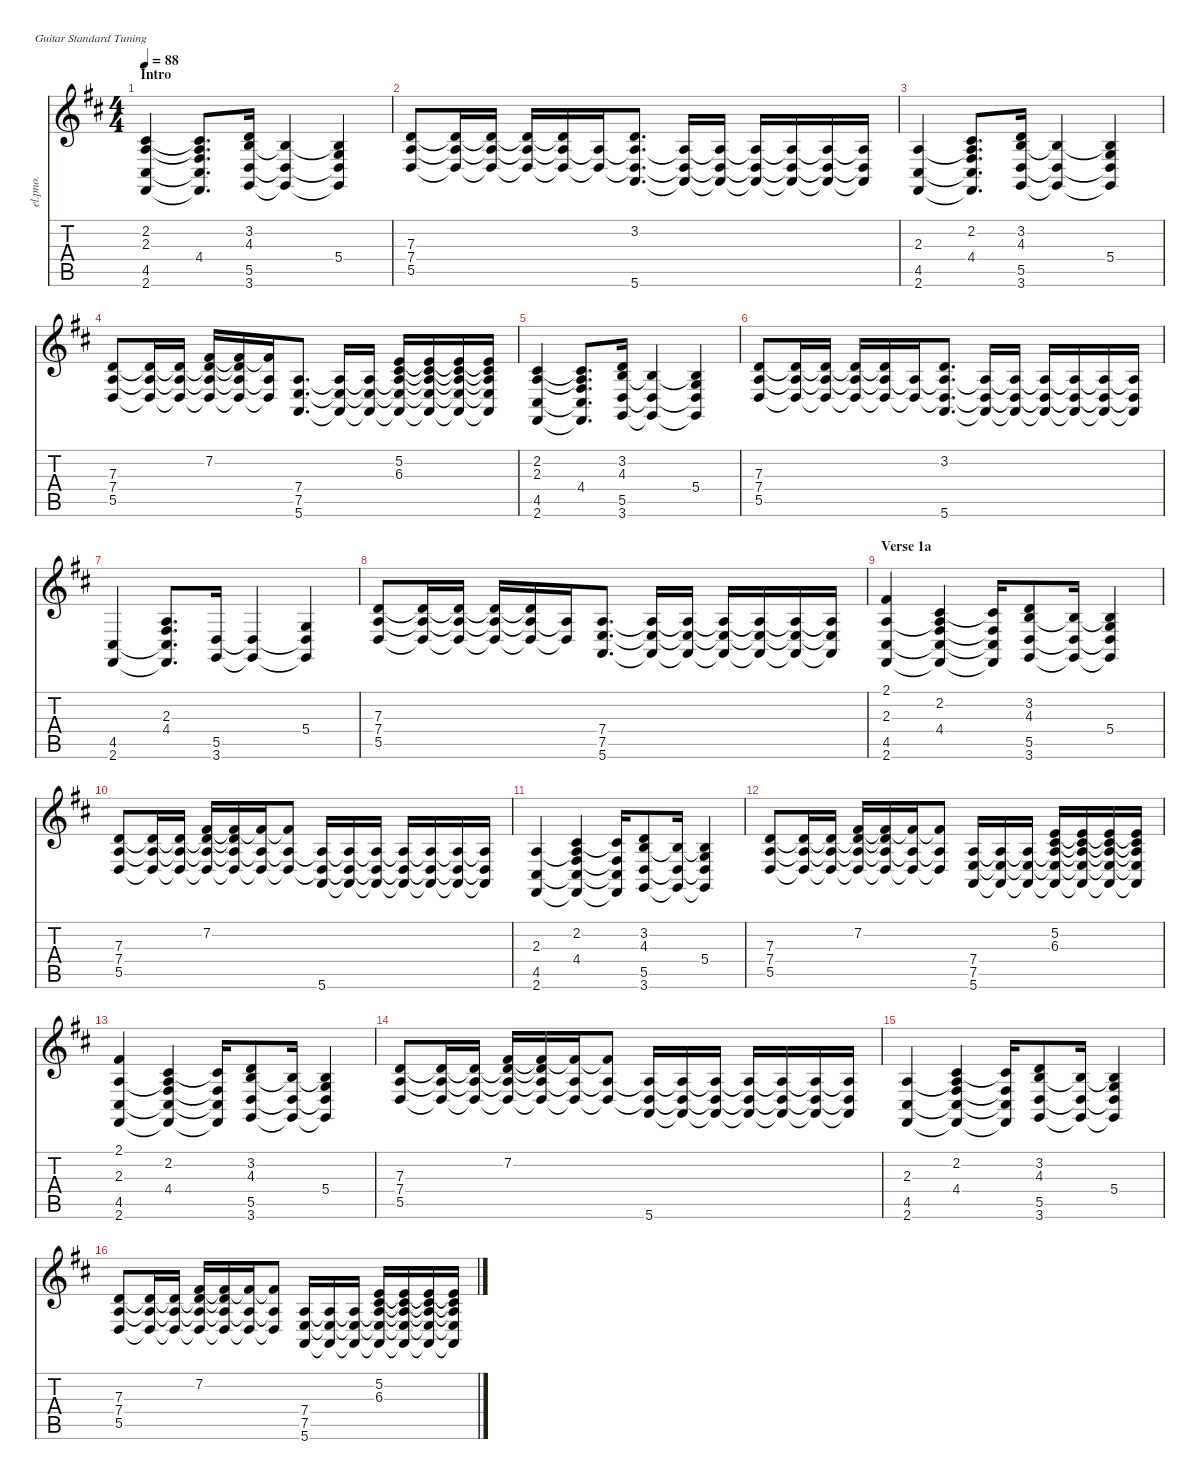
\defaultSystemsLayout 4
\hideDynamics
\bracketExtendMode nobrackets
\otherSystemsTrackNameOrientation horizontal
\track ("E-Piano Rhythm" "el.pno.") {instrument electricpiano1}
\staff {score tabs}
\tuning (E4 B3 G3 D3 A2 E2)
\ts (4 4)
\section ("" "Intro")
\tempo 88
\clef g2
\ks d
(2.6{acc #} 4.5{acc #} 2.3{acc forcenatural} 2.2{acc #}).4{dy mf instrument electricpiano1 beam Up} (4.4{acc #} 4.5{t acc #} 2.6{t acc #} 2.3{t acc forcenatural} 2.2{t acc #}).8{d beam Up} (3.2{acc forcenatural} 4.3{acc forcenatural} 3.6{acc forcenatural} 5.5{acc forcenatural}).16{beam Up} (5.5{t acc forcenatural} 3.6{t acc forcenatural} 4.3{t acc forcenatural}).4{beam Up} (5.4{acc forcenatural} 4.3{t acc forcenatural} 5.5{t acc forcenatural} 3.6{t acc forcenatural}).4{beam Up} |
(5.5{acc forcenatural} 7.4{acc forcenatural} 7.3{acc forcenatural}).8{beam Up} (5.5{t acc forcenatural} 7.4{t acc forcenatural} 7.3{t acc forcenatural}).16{beam Up} (5.5{t acc forcenatural} 7.4{t acc forcenatural} 7.3{t acc forcenatural}).16{beam Up} (5.5{t acc forcenatural} 7.4{t acc forcenatural} 7.3{t acc forcenatural}).16{beam Up} (5.5{t acc forcenatural} 7.4{t acc forcenatural} 7.3{t acc forcenatural}).16{beam Up} (5.5{t acc forcenatural} 7.4{t acc forcenatural}).16{beam Up} (3.2{acc forcenatural} 5.6{acc forcenatural} 5.5{t acc forcenatural} 7.4{t acc forcenatural}).8{d beam Up} (5.6{t acc forcenatural} 5.5{t acc forcenatural} 7.4{t acc forcenatural}).16{beam Up} (5.6{t acc forcenatural} 5.5{t acc forcenatural} 7.4{t acc forcenatural}).16{beam Up} (5.6{t acc forcenatural} 5.5{t acc forcenatural} 7.4{t acc forcenatural}).16{beam Up} (5.6{t acc forcenatural} 5.5{t acc forcenatural} 7.4{t acc forcenatural}).16{beam Up} (5.6{t acc forcenatural} 5.5{t acc forcenatural} 7.4{t acc forcenatural}).16{beam Up} (5.6{t acc forcenatural} 5.5{t acc forcenatural} 7.4{t acc forcenatural}).16{beam Up} |
(2.6{acc #} 4.5{acc #} 2.3{acc forcenatural}).4{beam Up} (4.4{acc #} 4.5{t acc #} 2.6{t acc #} 2.3{t acc forcenatural} 2.2{acc #}).8{d beam Up} (3.2{acc forcenatural} 4.3{acc forcenatural} 3.6{acc forcenatural} 5.5{acc forcenatural}).16{beam Up} (5.5{t acc forcenatural} 3.6{t acc forcenatural} 4.3{t acc forcenatural}).4{beam Up} (5.4{acc forcenatural} 4.3{t acc forcenatural} 5.5{t acc forcenatural} 3.6{t acc forcenatural}).4{beam Up} |
(5.5{acc forcenatural} 7.4{acc forcenatural} 7.3{acc forcenatural}).8{beam Up} (5.5{t acc forcenatural} 7.4{t acc forcenatural} 7.3{t acc forcenatural}).16{beam Up} (5.5{t acc forcenatural} 7.4{t acc forcenatural} 7.3{t acc forcenatural}).16{beam Up} (5.5{t acc forcenatural} 7.4{t acc forcenatural} 7.3{t acc forcenatural} 7.2{acc #}).16{beam Up} (5.5{t acc forcenatural} 7.4{t acc forcenatural} 7.3{t acc forcenatural} 7.2{t acc #}).16{beam Up} (5.5{t acc forcenatural} 7.4{t acc forcenatural} 7.2{t acc #}).16{beam Up} (5.6{acc forcenatural} 7.5{acc forcenatural} 7.4{acc forcenatural}).8{d beam Up} (5.6{t acc forcenatural} 7.4{t acc forcenatural} 7.5{t acc forcenatural}).16{beam Up} (5.6{t acc forcenatural} 7.4{t acc forcenatural} 7.5{t acc forcenatural}).16{beam Up} (5.6{t acc forcenatural} 7.4{t acc forcenatural} 7.5{t acc forcenatural} 5.2{acc forcenatural} 6.3{acc #}).16{beam Up} (5.6{t acc forcenatural} 7.4{t acc forcenatural} 7.5{t acc forcenatural} 5.2{t acc forcenatural} 6.3{t acc #}).16{beam Up} (5.6{t acc forcenatural} 7.4{t acc forcenatural} 7.5{t acc forcenatural} 5.2{t acc forcenatural} 6.3{t acc #}).16{beam Up} (7.4{t acc forcenatural} 7.5{t acc forcenatural} 5.6{t acc forcenatural} 5.2{t acc forcenatural} 6.3{t acc #}).16{beam Up} |
(2.6{acc #} 4.5{acc #} 2.3{acc forcenatural} 2.2{acc #}).4{beam Up} (4.4{acc #} 4.5{t acc #} 2.6{t acc #} 2.3{t acc forcenatural} 2.2{t acc #}).8{d beam Up} (3.2{acc forcenatural} 4.3{acc forcenatural} 3.6{acc forcenatural} 5.5{acc forcenatural}).16{beam Up} (5.5{t acc forcenatural} 3.6{t acc forcenatural} 4.3{t acc forcenatural}).4{beam Up} (5.4{acc forcenatural} 4.3{t acc forcenatural} 5.5{t acc forcenatural} 3.6{t acc forcenatural}).4{beam Up} |
(5.5{acc forcenatural} 7.4{acc forcenatural} 7.3{acc forcenatural}).8{beam Up} (5.5{t acc forcenatural} 7.4{t acc forcenatural} 7.3{t acc forcenatural}).16{beam Up} (5.5{t acc forcenatural} 7.4{t acc forcenatural} 7.3{t acc forcenatural}).16{beam Up} (5.5{t acc forcenatural} 7.4{t acc forcenatural} 7.3{t acc forcenatural}).16{beam Up} (5.5{t acc forcenatural} 7.4{t acc forcenatural} 7.3{t acc forcenatural}).16{beam Up} (5.5{t acc forcenatural} 7.4{t acc forcenatural}).16{beam Up} (3.2{acc forcenatural} 5.6{acc forcenatural} 5.5{t acc forcenatural} 7.4{t acc forcenatural}).8{d beam Up} (5.6{t acc forcenatural} 5.5{t acc forcenatural} 7.4{t acc forcenatural}).16{beam Up} (5.6{t acc forcenatural} 5.5{t acc forcenatural} 7.4{t acc forcenatural}).16{beam Up} (5.6{t acc forcenatural} 5.5{t acc forcenatural} 7.4{t acc forcenatural}).16{beam Up} (5.6{t acc forcenatural} 5.5{t acc forcenatural} 7.4{t acc forcenatural}).16{beam Up} (5.6{t acc forcenatural} 5.5{t acc forcenatural} 7.4{t acc forcenatural}).16{beam Up} (5.6{t acc forcenatural} 5.5{t acc forcenatural} 7.4{t acc forcenatural}).16{beam Up} |
(2.6{acc #} 4.5{acc #}).4{beam Up} (4.4{acc #} 4.5{t acc #} 2.6{t acc #} 2.3{acc forcenatural}).8{d beam Up} (3.6{acc forcenatural} 5.5{acc forcenatural}).16{beam Up} (5.5{t acc forcenatural} 3.6{t acc forcenatural}).4{beam Up} (5.4{acc forcenatural} 5.5{t acc forcenatural} 3.6{t acc forcenatural}).4{beam Up} |
(5.5{acc forcenatural} 7.4{acc forcenatural} 7.3{acc forcenatural}).8{beam Up} (5.5{t acc forcenatural} 7.4{t acc forcenatural} 7.3{t acc forcenatural}).16{beam Up} (5.5{t acc forcenatural} 7.4{t acc forcenatural} 7.3{t acc forcenatural}).16{beam Up} (5.5{t acc forcenatural} 7.4{t acc forcenatural} 7.3{t acc forcenatural}).16{beam Up} (5.5{t acc forcenatural} 7.4{t acc forcenatural} 7.3{t acc forcenatural}).16{beam Up} (5.5{t acc forcenatural} 7.4{t acc forcenatural}).16{beam Up} (5.6{acc forcenatural} 7.5{acc forcenatural} 7.4{acc forcenatural}).8{d beam Up} (5.6{t acc forcenatural} 7.4{t acc forcenatural} 7.5{t acc forcenatural}).16{beam Up} (5.6{t acc forcenatural} 7.4{t acc forcenatural} 7.5{t acc forcenatural}).16{beam Up} (5.6{t acc forcenatural} 7.4{t acc forcenatural} 7.5{t acc forcenatural}).16{beam Up} (5.6{t acc forcenatural} 7.4{t acc forcenatural} 7.5{t acc forcenatural}).16{beam Up} (5.6{t acc forcenatural} 7.4{t acc forcenatural} 7.5{t acc forcenatural}).16{beam Up} (7.4{t acc forcenatural} 7.5{t acc forcenatural} 5.6{t acc forcenatural}).16{beam Up} |
\section ("" "Verse 1a")
(2.6{acc #} 4.5{acc #} 2.3{acc forcenatural} 2.1{acc #}).4{beam Up} (4.4{acc #} 4.5{t acc #} 2.6{t acc #} 2.3{t acc forcenatural} 2.2{acc #}).4{beam Up} (4.4{t acc #} 2.2{t acc #} 4.5{t acc #} 2.6{t acc #}).16{beam Up} (3.2{acc forcenatural} 4.3{acc forcenatural} 3.6{acc forcenatural} 5.5{acc forcenatural}).8{beam Up} (5.5{t acc forcenatural} 3.6{t acc forcenatural} 4.3{t acc forcenatural}).16{beam Up} (5.4{acc forcenatural} 4.3{t acc forcenatural} 5.5{t acc forcenatural} 3.6{t acc forcenatural}).4{beam Up} |
(5.5{acc forcenatural} 7.4{acc forcenatural} 7.3{acc forcenatural}).8{beam Up} (5.5{t acc forcenatural} 7.4{t acc forcenatural} 7.3{t acc forcenatural}).16{beam Up} (5.5{t acc forcenatural} 7.4{t acc forcenatural} 7.3{t acc forcenatural}).16{beam Up} (5.5{t acc forcenatural} 7.4{t acc forcenatural} 7.3{t acc forcenatural} 7.2{acc #}).16{beam Up} (5.5{t acc forcenatural} 7.4{t acc forcenatural} 7.3{t acc forcenatural} 7.2{t acc #}).16{beam Up} (5.5{t acc forcenatural} 7.4{t acc forcenatural} 7.2{t acc #}).16{beam Up} (5.5{t acc forcenatural} 7.4{t acc forcenatural} 7.2{t acc #}).8{beam Up} (5.6{acc forcenatural} 5.5{t acc forcenatural} 7.4{t acc forcenatural}).16{beam Up} (5.5{t acc forcenatural} 7.4{t acc forcenatural} 5.6{t acc forcenatural}).16{beam Up} (5.5{t acc forcenatural} 7.4{t acc forcenatural} 5.6{t acc forcenatural}).16{beam Up} (5.6{t acc forcenatural} 5.5{t acc forcenatural} 7.4{t acc forcenatural}).16{beam Up} (5.6{t acc forcenatural} 5.5{t acc forcenatural} 7.4{t acc forcenatural}).16{beam Up} (5.6{t acc forcenatural} 5.5{t acc forcenatural} 7.4{t acc forcenatural}).16{beam Up} (5.6{t acc forcenatural} 5.5{t acc forcenatural} 7.4{t acc forcenatural}).16{beam Up} |
(2.6{acc #} 4.5{acc #} 2.3{acc forcenatural}).4{beam Up} (4.4{acc #} 4.5{t acc #} 2.6{t acc #} 2.3{t acc forcenatural} 2.2{acc #}).4{beam Up} (4.4{t acc #} 2.2{t acc #} 4.5{t acc #} 2.6{t acc #}).16{beam Up} (3.2{acc forcenatural} 4.3{acc forcenatural} 3.6{acc forcenatural} 5.5{acc forcenatural}).8{beam Up} (5.5{t acc forcenatural} 3.6{t acc forcenatural} 4.3{t acc forcenatural}).16{beam Up} (5.4{acc forcenatural} 4.3{t acc forcenatural} 5.5{t acc forcenatural} 3.6{t acc forcenatural}).4{beam Up} |
(5.5{acc forcenatural} 7.4{acc forcenatural} 7.3{acc forcenatural}).8{beam Up} (5.5{t acc forcenatural} 7.4{t acc forcenatural} 7.3{t acc forcenatural}).16{beam Up} (5.5{t acc forcenatural} 7.4{t acc forcenatural} 7.3{t acc forcenatural}).16{beam Up} (5.5{t acc forcenatural} 7.4{t acc forcenatural} 7.3{t acc forcenatural} 7.2{acc #}).16{beam Up} (5.5{t acc forcenatural} 7.4{t acc forcenatural} 7.3{t acc forcenatural} 7.2{t acc #}).16{beam Up} (5.5{t acc forcenatural} 7.4{t acc forcenatural} 7.2{t acc #}).16{beam Up} (5.5{t acc forcenatural} 7.4{t acc forcenatural} 7.2{t acc #}).8{beam Up} (7.4{acc forcenatural} 7.5{acc forcenatural} 5.6{acc forcenatural}).16{beam Up} (5.6{t acc forcenatural} 7.4{t acc forcenatural} 7.5{t acc forcenatural}).16{beam Up} (5.6{t acc forcenatural} 7.4{t acc forcenatural} 7.5{t acc forcenatural}).16{beam Up} (5.6{t acc forcenatural} 7.4{t acc forcenatural} 7.5{t acc forcenatural} 6.3{acc #} 5.2{acc forcenatural}).16{beam Up} (5.6{t acc forcenatural} 7.4{t acc forcenatural} 7.5{t acc forcenatural} 5.2{t acc forcenatural} 6.3{t acc #}).16{beam Up} (5.6{t acc forcenatural} 7.4{t acc forcenatural} 7.5{t acc forcenatural} 5.2{t acc forcenatural} 6.3{t acc #}).16{beam Up} (7.4{t acc forcenatural} 7.5{t acc forcenatural} 5.6{t acc forcenatural} 5.2{t acc forcenatural} 6.3{t acc #}).16{beam Up} |
(2.6{acc #} 4.5{acc #} 2.3{acc forcenatural} 2.1{acc #}).4{beam Up} (4.4{acc #} 4.5{t acc #} 2.6{t acc #} 2.3{t acc forcenatural} 2.2{acc #}).4{beam Up} (4.4{t acc #} 2.2{t acc #} 4.5{t acc #} 2.6{t acc #}).16{beam Up} (3.2{acc forcenatural} 4.3{acc forcenatural} 3.6{acc forcenatural} 5.5{acc forcenatural}).8{beam Up} (5.5{t acc forcenatural} 3.6{t acc forcenatural} 4.3{t acc forcenatural}).16{beam Up} (5.4{acc forcenatural} 4.3{t acc forcenatural} 5.5{t acc forcenatural} 3.6{t acc forcenatural}).4{beam Up} |
(5.5{acc forcenatural} 7.4{acc forcenatural} 7.3{acc forcenatural}).8{beam Up} (5.5{t acc forcenatural} 7.4{t acc forcenatural} 7.3{t acc forcenatural}).16{beam Up} (5.5{t acc forcenatural} 7.4{t acc forcenatural} 7.3{t acc forcenatural}).16{beam Up} (5.5{t acc forcenatural} 7.4{t acc forcenatural} 7.3{t acc forcenatural} 7.2{acc #}).16{beam Up} (5.5{t acc forcenatural} 7.4{t acc forcenatural} 7.3{t acc forcenatural} 7.2{t acc #}).16{beam Up} (5.5{t acc forcenatural} 7.4{t acc forcenatural} 7.2{t acc #}).16{beam Up} (5.5{t acc forcenatural} 7.4{t acc forcenatural} 7.2{t acc #}).8{beam Up} (5.6{acc forcenatural} 5.5{t acc forcenatural} 7.4{t acc forcenatural}).16{beam Up} (5.5{t acc forcenatural} 7.4{t acc forcenatural} 5.6{t acc forcenatural}).16{beam Up} (5.5{t acc forcenatural} 7.4{t acc forcenatural} 5.6{t acc forcenatural}).16{beam Up} (5.6{t acc forcenatural} 5.5{t acc forcenatural} 7.4{t acc forcenatural}).16{beam Up} (5.6{t acc forcenatural} 5.5{t acc forcenatural} 7.4{t acc forcenatural}).16{beam Up} (5.6{t acc forcenatural} 5.5{t acc forcenatural} 7.4{t acc forcenatural}).16{beam Up} (5.6{t acc forcenatural} 5.5{t acc forcenatural} 7.4{t acc forcenatural}).16{beam Up} |
(2.6{acc #} 4.5{acc #} 2.3{acc forcenatural}).4{beam Up} (4.4{acc #} 4.5{t acc #} 2.6{t acc #} 2.3{t acc forcenatural} 2.2{acc #}).4{beam Up} (4.4{t acc #} 2.2{t acc #} 4.5{t acc #} 2.6{t acc #}).16{beam Up} (3.2{acc forcenatural} 4.3{acc forcenatural} 3.6{acc forcenatural} 5.5{acc forcenatural}).8{beam Up} (5.5{t acc forcenatural} 3.6{t acc forcenatural} 4.3{t acc forcenatural}).16{beam Up} (5.4{acc forcenatural} 4.3{t acc forcenatural} 5.5{t acc forcenatural} 3.6{t acc forcenatural}).4{beam Up} |
(5.5{acc forcenatural} 7.4{acc forcenatural} 7.3{acc forcenatural}).8{beam Up} (5.5{t acc forcenatural} 7.4{t acc forcenatural} 7.3{t acc forcenatural}).16{beam Up} (5.5{t acc forcenatural} 7.4{t acc forcenatural} 7.3{t acc forcenatural}).16{beam Up} (5.5{t acc forcenatural} 7.4{t acc forcenatural} 7.3{t acc forcenatural} 7.2{acc #}).16{beam Up} (5.5{t acc forcenatural} 7.4{t acc forcenatural} 7.3{t acc forcenatural} 7.2{t acc #}).16{beam Up} (5.5{t acc forcenatural} 7.4{t acc forcenatural} 7.2{t acc #}).16{beam Up} (5.5{t acc forcenatural} 7.4{t acc forcenatural} 7.2{t acc #}).8{beam Up} (7.4{acc forcenatural} 7.5{acc forcenatural} 5.6{acc forcenatural}).16{beam Up} (5.6{t acc forcenatural} 7.4{t acc forcenatural} 7.5{t acc forcenatural}).16{beam Up} (5.6{t acc forcenatural} 7.4{t acc forcenatural} 7.5{t acc forcenatural}).16{beam Up} (5.6{t acc forcenatural} 7.4{t acc forcenatural} 7.5{t acc forcenatural} 6.3{acc #} 5.2{acc forcenatural}).16{beam Up} (5.6{t acc forcenatural} 7.4{t acc forcenatural} 7.5{t acc forcenatural} 5.2{t acc forcenatural} 6.3{t acc #}).16{beam Up} (5.6{t acc forcenatural} 7.4{t acc forcenatural} 7.5{t acc forcenatural} 5.2{t acc forcenatural} 6.3{t acc #}).16{beam Up} (7.4{t acc forcenatural} 7.5{t acc forcenatural} 5.6{t acc forcenatural} 5.2{t acc forcenatural} 6.3{t acc #}).16{beam Up}
